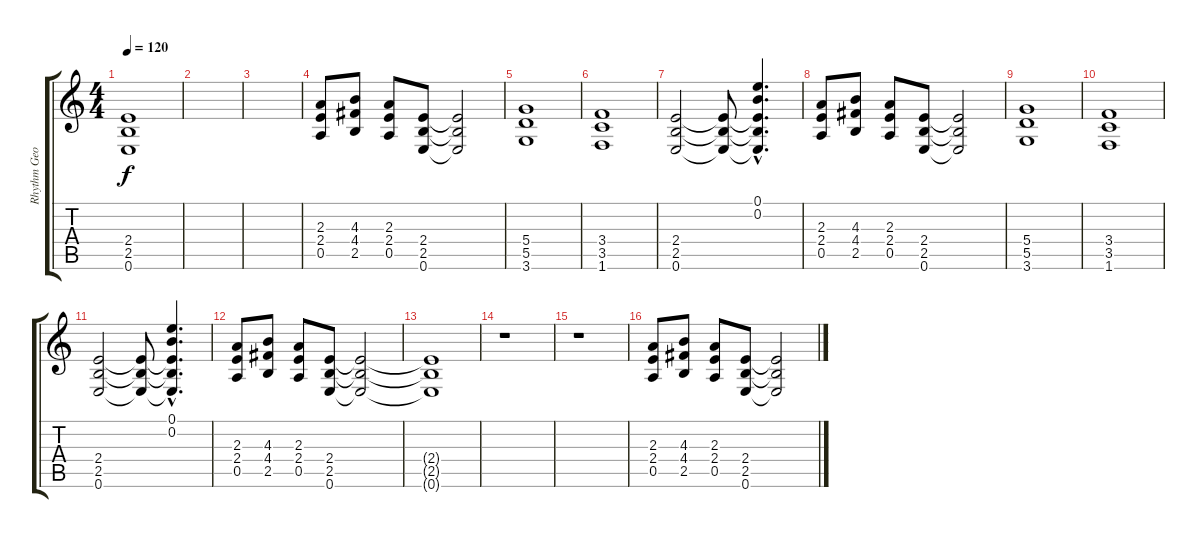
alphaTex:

\track ("Rhythm George" "Rhythm Geo") {instrument distortionguitar}
\staff {score tabs}
\tuning (E4 B3 G3 D3 A2 E2) {hide}
\ts (4 4)
\tempo 120
\clef g2
\ks c
(2.4 2.5 0.6).1{dy f volume 8} |
|
|
(2.3 2.4 0.5).8{volume 12} (4.3 4.4 2.5).8 (2.3 2.4 0.5).8 (2.4 2.5 0.6).8 (2.4{t} 2.5{t} 0.6{t}).2 |
(5.4 5.5 3.6).1 |
(3.4 3.5 1.6).1 |
(2.4 2.5 0.6).2 (2.4{t} 2.5{t} 0.6{t}).8 (0.1{hac} 0.2{hac} 2.4{hac t} 2.5{hac t} 0.6{hac t}).4{d} |
(2.3 2.4 0.5).8 (4.3 4.4 2.5).8 (2.3 2.4 0.5).8 (2.4 2.5 0.6).8 (2.4{t} 2.5{t} 0.6{t}).2 |
(5.4 5.5 3.6).1 |
(3.4 3.5 1.6).1 |
(2.4 2.5 0.6).2 (2.4{t} 2.5{t} 0.6{t}).8 (0.1{hac} 0.2{hac} 2.4{hac t} 2.5{hac t} 0.6{hac t}).4{d} |
(2.3 2.4 0.5).8 (4.3 4.4 2.5).8 (2.3 2.4 0.5).8 (2.4 2.5 0.6).8 (2.4{t} 2.5{t} 0.6{t}).2 |
(2.4{t} 2.5{t} 0.6{t}).1{volume 8} |
r.1 |
r.1 |
(2.3 2.4 0.5).8{volume 12} (4.3 4.4 2.5).8 (2.3 2.4 0.5).8 (2.4 2.5 0.6).8 (2.4{t} 2.5{t} 0.6{t}).2
